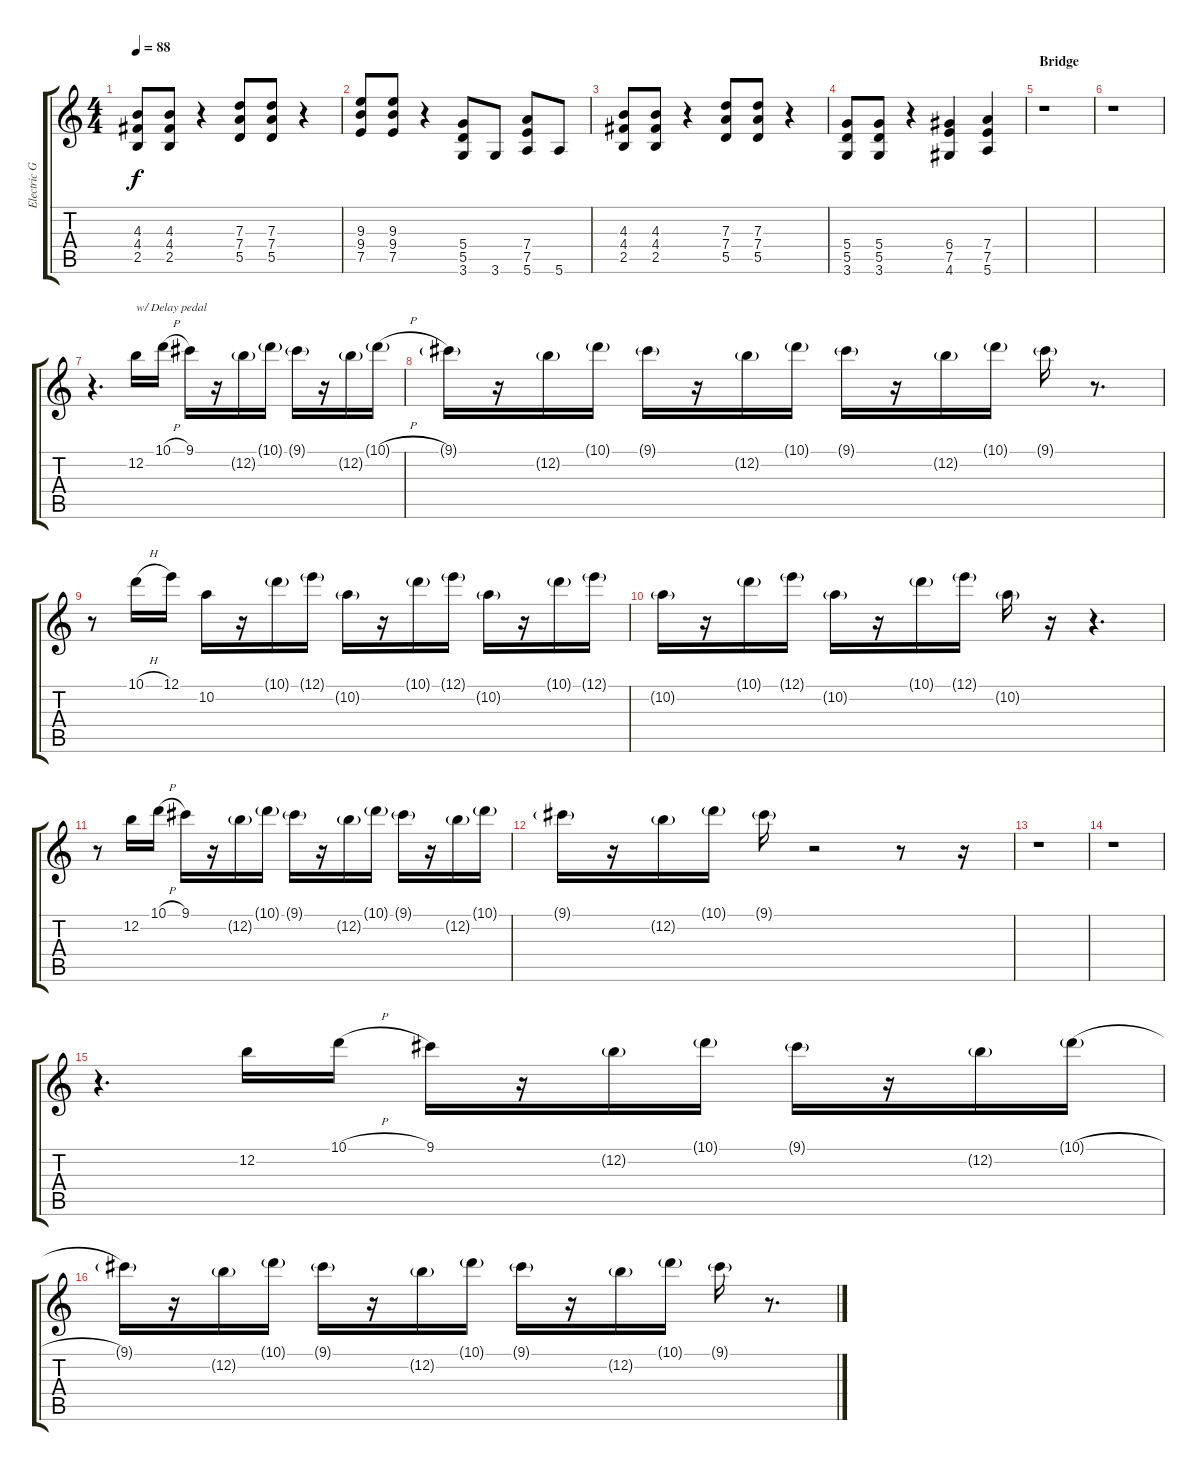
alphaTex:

\track ("Electric Guitar" "Electric G") {instrument overdrivenguitar}
\staff {score tabs}
\tuning (E4 B3 G3 D3 A2 E2) {hide}
\ts (4 4)
\tempo 88
\clef g2
\ks c
(4.3 4.4 2.5).8{dy f} (4.3 4.4 2.5).8 r.4 (7.3 7.4 5.5).8 (7.3 7.4 5.5).8 r.4 |
(9.3 9.4 7.5).8 (9.3 9.4 7.5).8 r.4 (5.4 5.5 3.6).8 3.6.8 (7.4 7.5 5.6).8 5.6.8 |
(4.3 4.4 2.5).8 (4.3 4.4 2.5).8 r.4 (7.3 7.4 5.5).8 (7.3 7.4 5.5).8 r.4 |
(5.4 5.5 3.6).8 (5.4 5.5 3.6).8 r.4 (6.4 7.5 4.6).4 (7.4 7.5 5.6).4 |
\section ("" "Bridge")
r.1{volume 9 instrument overdrivenguitar} |
r.1 |
r.4{d} 12.2.16{txt "w/ Delay pedal"} 10.1{h}.16 9.1.16 r.16 12.2{g}.16 10.1{g}.16 9.1{g}.16 r.16 12.2{g}.16 10.1{h g}.16 |
9.1{g}.16 r.16 12.2{g}.16 10.1{g}.16 9.1{g}.16 r.16 12.2{g}.16 10.1{g}.16 9.1{g}.16 r.16 12.2{g}.16 10.1{g}.16 9.1{g}.16 r.8{d} |
r.8 10.1{h}.16 12.1.16 10.2.16 r.16 10.1{g}.16 12.1{g}.16 10.2{g}.16 r.16 10.1{g}.16 12.1{g}.16 10.2{g}.16 r.16 10.1{g}.16 12.1{g}.16 |
10.2{g}.16 r.16 10.1{g}.16 12.1{g}.16 10.2{g}.16 r.16 10.1{g}.16 12.1{g}.16 10.2{g}.16 r.16 r.4{d} |
r.8 12.2.16 10.1{h}.16 9.1.16 r.16 12.2{g}.16 10.1{g}.16 9.1{g}.16 r.16 12.2{g}.16 10.1{g}.16 9.1{g}.16 r.16 12.2{g}.16 10.1{g}.16 |
9.1{g}.16 r.16 12.2{g}.16 10.1{g}.16 9.1{g}.16 r.2 r.8 r.16 |
r.1 |
r.1 |
r.4{d} 12.2.16 10.1{h}.16 9.1.16 r.16 12.2{g}.16 10.1{g}.16 9.1{g}.16 r.16 12.2{g}.16 10.1{h g}.16 |
9.1{g}.16 r.16 12.2{g}.16 10.1{g}.16 9.1{g}.16 r.16 12.2{g}.16 10.1{g}.16 9.1{g}.16 r.16 12.2{g}.16 10.1{g}.16 9.1{g}.16 r.8{d}
